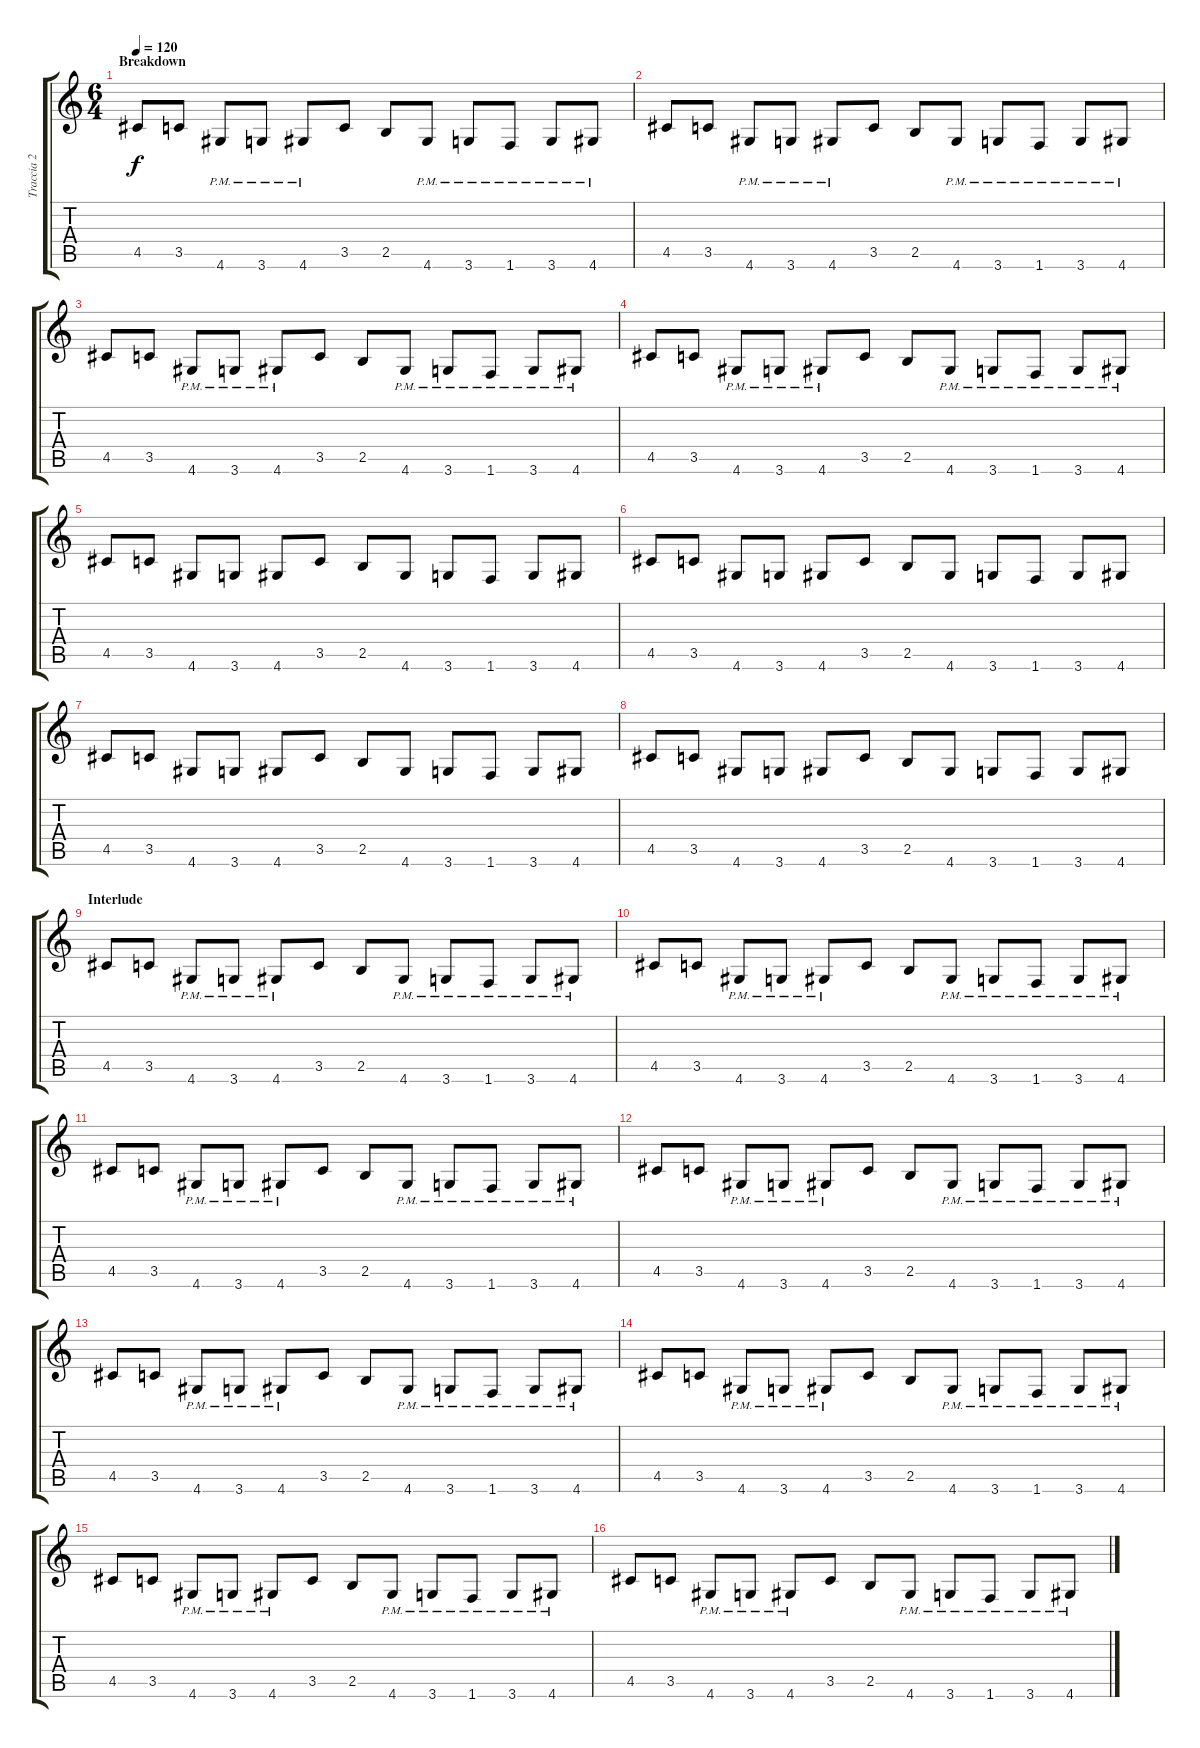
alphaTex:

\track ("Traccia 2" "Traccia 2") {instrument distortionguitar}
\staff {score tabs}
\tuning (E4 B3 G3 D3 A2 E2) {hide}
\ts (6 4)
\section ("" "Breakdown")
\tempo 120
\clef g2
\ks c
4.5.8{dy f} 3.5.8 4.6{pm}.8 3.6{pm}.8 4.6{pm}.8 3.5.8 2.5.8 4.6{pm}.8 3.6{pm}.8 1.6{pm}.8 3.6{pm}.8 4.6{pm}.8 |
4.5.8 3.5.8 4.6{pm}.8 3.6{pm}.8 4.6{pm}.8 3.5.8 2.5.8 4.6{pm}.8 3.6{pm}.8 1.6{pm}.8 3.6{pm}.8 4.6{pm}.8 |
4.5.8 3.5.8 4.6{pm}.8 3.6{pm}.8 4.6{pm}.8 3.5.8 2.5.8 4.6{pm}.8 3.6{pm}.8 1.6{pm}.8 3.6{pm}.8 4.6{pm}.8 |
4.5.8 3.5.8 4.6{pm}.8 3.6{pm}.8 4.6{pm}.8 3.5.8 2.5.8 4.6{pm}.8 3.6{pm}.8 1.6{pm}.8 3.6{pm}.8 4.6{pm}.8 |
4.5.8 3.5.8 4.6.8 3.6.8 4.6.8 3.5.8 2.5.8 4.6.8 3.6.8 1.6.8 3.6.8 4.6.8 |
4.5.8 3.5.8 4.6.8 3.6.8 4.6.8 3.5.8 2.5.8 4.6.8 3.6.8 1.6.8 3.6.8 4.6.8 |
4.5.8 3.5.8 4.6.8 3.6.8 4.6.8 3.5.8 2.5.8 4.6.8 3.6.8 1.6.8 3.6.8 4.6.8 |
4.5.8 3.5.8 4.6.8 3.6.8 4.6.8 3.5.8 2.5.8 4.6.8 3.6.8 1.6.8 3.6.8 4.6.8 |
\section ("" "Interlude")
4.5.8 3.5.8 4.6{pm}.8 3.6{pm}.8 4.6{pm}.8 3.5.8 2.5.8 4.6{pm}.8 3.6{pm}.8 1.6{pm}.8 3.6{pm}.8 4.6{pm}.8 |
4.5.8 3.5.8 4.6{pm}.8 3.6{pm}.8 4.6{pm}.8 3.5.8 2.5.8 4.6{pm}.8 3.6{pm}.8 1.6{pm}.8 3.6{pm}.8 4.6{pm}.8 |
4.5.8 3.5.8 4.6{pm}.8 3.6{pm}.8 4.6{pm}.8 3.5.8 2.5.8 4.6{pm}.8 3.6{pm}.8 1.6{pm}.8 3.6{pm}.8 4.6{pm}.8 |
4.5.8 3.5.8 4.6{pm}.8 3.6{pm}.8 4.6{pm}.8 3.5.8 2.5.8 4.6{pm}.8 3.6{pm}.8 1.6{pm}.8 3.6{pm}.8 4.6{pm}.8 |
4.5.8 3.5.8 4.6{pm}.8 3.6{pm}.8 4.6{pm}.8 3.5.8 2.5.8 4.6{pm}.8 3.6{pm}.8 1.6{pm}.8 3.6{pm}.8 4.6{pm}.8 |
4.5.8 3.5.8 4.6{pm}.8 3.6{pm}.8 4.6{pm}.8 3.5.8 2.5.8 4.6{pm}.8 3.6{pm}.8 1.6{pm}.8 3.6{pm}.8 4.6{pm}.8 |
4.5.8 3.5.8 4.6{pm}.8 3.6{pm}.8 4.6{pm}.8 3.5.8 2.5.8 4.6{pm}.8 3.6{pm}.8 1.6{pm}.8 3.6{pm}.8 4.6{pm}.8 |
4.5.8 3.5.8 4.6{pm}.8 3.6{pm}.8 4.6{pm}.8 3.5.8 2.5.8 4.6{pm}.8 3.6{pm}.8 1.6{pm}.8 3.6{pm}.8 4.6{pm}.8
